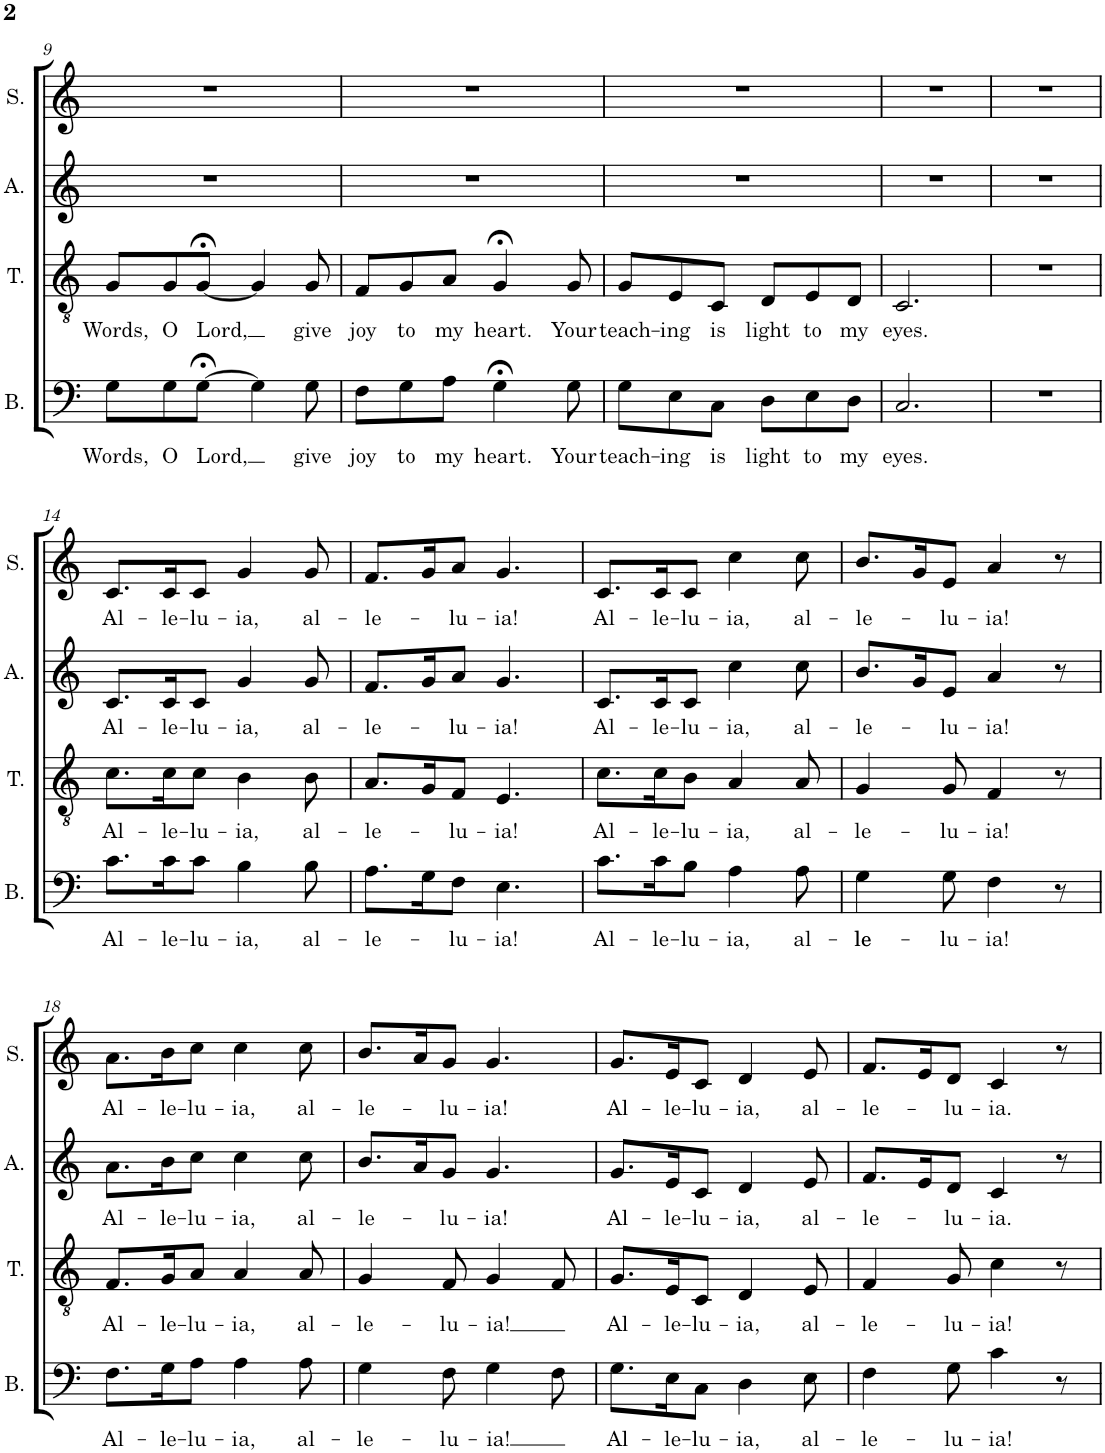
**kern	**text	**kern	**text	**kern	**text	**kern	**text
*part4	*part4	*part3	*part3	*part2	*part2	*part1	*part1
*staff4	*staff4	*staff3	*staff3	*staff2	*staff2	*staff1	*staff1
*I"Bass	*	*I"Tenor	*	*I"Alto	*	*I"Soprano	*
*I'B.	*	*I'T.	*	*I'A.	*	*I'S.	*
!!LO:PB:g=z
*clefF4	*	*clefGv2	*	*clefG2	*	*clefG2	*
*k[]	*	*k[]	*	*k[]	*	*k[]	*
*M6/8	*	*M6/8	*	*M6/8	*	*M6/8	*
=9	=9	=9	=9	=9	=9	=9	=9
!	!LO:LY:b	!	!LO:LY:b	!	!	!	!
8G\L	Words,	8G/L	Words,	2.r	.	2.r	.
!	!LO:LY:b	!	!LO:LY:b	!	!	!	!
8G\	O	8G/	O	.	.	.	.
!	!LO:LY:b	!	!LO:LY:b	!	!	!	!
[8G;<\J	Lord,	[8G;</J	Lord,	.	.	.	.
4G\]	.	4G/]	.	.	.	.	.
!	!LO:LY:b	!	!LO:LY:b	!	!	!	!
8G\	give	8G/	give	.	.	.	.
=10	=10	=10	=10	=10	=10	=10	=10
!	!LO:LY:b	!	!LO:LY:b	!	!	!	!
8F\L	joy	8F/L	joy	2.r	.	2.r	.
!	!LO:LY:b	!	!LO:LY:b	!	!	!	!
8G\	to	8G/	to	.	.	.	.
!	!LO:LY:b	!	!LO:LY:b	!	!	!	!
8A\J	my	8A/J	my	.	.	.	.
!	!LO:LY:b	!	!LO:LY:b	!	!	!	!
4G;<\	heart.	4G;</	heart.	.	.	.	.
!	!LO:LY:b	!	!LO:LY:b	!	!	!	!
8G\	Your	8G/	Your	.	.	.	.
=11	=11	=11	=11	=11	=11	=11	=11
!	!LO:LY:b	!	!LO:LY:b	!	!	!	!
8G\L	teach-	8G/L	teach-	2.r	.	2.r	.
!	!LO:LY:b	!	!LO:LY:b	!	!	!	!
8E\	-ing	8E/	-ing	.	.	.	.
!	!LO:LY:b	!	!LO:LY:b	!	!	!	!
8C\J	is	8C/J	is	.	.	.	.
!	!LO:LY:b	!	!LO:LY:b	!	!	!	!
8D\L	light	8D/L	light	.	.	.	.
!	!LO:LY:b	!	!LO:LY:b	!	!	!	!
8E\	to	8E/	to	.	.	.	.
!	!LO:LY:b	!	!LO:LY:b	!	!	!	!
8D\J	my	8D/J	my	.	.	.	.
=12	=12	=12	=12	=12	=12	=12	=12
!	!LO:LY:b	!	!LO:LY:b	!	!	!	!
2.C/	eyes.	2.C/	eyes.	2.r	.	2.r	.
=13	=13	=13	=13	=13	=13	=13	=13
2.r	.	2.r	.	2.r	.	2.r	.
!!LO:LB:g=z
=14	=14	=14	=14	=14	=14	=14	=14
!	!LO:LY:b	!	!LO:LY:b	!	!LO:LY:b	!	!LO:LY:b
8.c\L	Al-	8.c\L	Al-	8.c/L	Al-	8.c/L	Al-
!	!LO:LY:b	!	!LO:LY:b	!	!LO:LY:b	!	!LO:LY:b
16c\K	-le-	16c\K	-le-	16c/K	-le-	16c/K	-le-
!	!LO:LY:b	!	!LO:LY:b	!	!LO:LY:b	!	!LO:LY:b
8c\J	-lu-	8c\J	-lu-	8c/J	-lu-	8c/J	-lu-
!	!LO:LY:b	!	!LO:LY:b	!	!LO:LY:b	!	!LO:LY:b
4B\	-ia,	4B\	-ia,	4g/	-ia,	4g/	-ia,
!	!LO:LY:b	!	!LO:LY:b	!	!LO:LY:b	!	!LO:LY:b
8B\	al-	8B\	al-	8g/	al-	8g/	al-
=15	=15	=15	=15	=15	=15	=15	=15
!	!LO:LY:b	!	!LO:LY:b	!	!LO:LY:b	!	!LO:LY:b
8.A\L	-le-	8.A/L	-le-	8.f/L	-le-	8.f/L	-le-
16G\K	.	16G/K	.	16g/K	.	16g/K	.
!	!LO:LY:b	!	!LO:LY:b	!	!LO:LY:b	!	!LO:LY:b
8F\J	-lu-	8F/J	-lu-	8a/J	-lu-	8a/J	-lu-
!	!LO:LY:b	!	!LO:LY:b	!	!LO:LY:b	!	!LO:LY:b
4.E\	-ia!	4.E/	-ia!	4.g/	-ia!	4.g/	-ia!
=16	=16	=16	=16	=16	=16	=16	=16
!	!LO:LY:b	!	!LO:LY:b	!	!LO:LY:b	!	!LO:LY:b
8.c\L	Al-	8.c\L	Al-	8.c/L	Al-	8.c/L	Al-
!	!LO:LY:b	!	!LO:LY:b	!	!LO:LY:b	!	!LO:LY:b
16c\K	-le-	16c\K	-le-	16c/K	-le-	16c/K	-le-
!	!LO:LY:b	!	!LO:LY:b	!	!LO:LY:b	!	!LO:LY:b
8B\J	-lu-	8B\J	-lu-	8c/J	-lu-	8c/J	-lu-
!	!LO:LY:b	!	!LO:LY:b	!	!LO:LY:b	!	!LO:LY:b
4A\	-ia,	4A/	-ia,	4cc\	-ia,	4cc\	-ia,
!	!LO:LY:b	!	!LO:LY:b	!	!LO:LY:b	!	!LO:LY:b
8A\	al-	8A/	al-	8cc\	al-	8cc\	al-
=17	=17	=17	=17	=17	=17	=17	=17
!	!LO:LY:b	!	!LO:LY:b	!	!LO:LY:b	!	!LO:LY:b
4G\	-le-	4G/	-le-	8.b/L	-le-	8.b/L	-le-
.	.	.	.	16g/K	.	16g/K	.
!	!LO:LY:b	!	!LO:LY:b	!	!LO:LY:b	!	!LO:LY:b
8G\	lu-	8G/	lu-	8e/J	-lu-	8e/J	-lu-
!	!LO:LY:b	!	!LO:LY:b	!	!LO:LY:b	!	!LO:LY:b
4F\	-ia!	4F/	-ia!	4a/	-ia!	4a/	-ia!
8r	.	8r	.	8r	.	8r	.
!!LO:LB:g=z
=18	=18	=18	=18	=18	=18	=18	=18
!	!LO:LY:b	!	!LO:LY:b	!	!LO:LY:b	!	!LO:LY:b
8.F\L	Al-	8.F/L	Al-	8.a\L	Al-	8.a\L	Al-
!	!LO:LY:b	!	!LO:LY:b	!	!LO:LY:b	!	!LO:LY:b
16G\K	-le-	16G/K	-le-	16b\K	-le-	16b\K	-le-
!	!LO:LY:b	!	!LO:LY:b	!	!LO:LY:b	!	!LO:LY:b
8A\J	-lu-	8A/J	-lu-	8cc\J	-lu-	8cc\J	-lu-
!	!LO:LY:b	!	!LO:LY:b	!	!LO:LY:b	!	!LO:LY:b
4A\	-ia,	4A/	-ia,	4cc\	-ia,	4cc\	-ia,
!	!LO:LY:b	!	!LO:LY:b	!	!LO:LY:b	!	!LO:LY:b
8A\	al-	8A/	al-	8cc\	al-	8cc\	al-
=19	=19	=19	=19	=19	=19	=19	=19
!	!LO:LY:b	!	!LO:LY:b	!	!LO:LY:b	!	!LO:LY:b
4G\	le-	4G/	le-	8.b/L	-le-	8.b/L	-le-
.	.	.	.	16a/K	.	16a/K	.
!	!LO:LY:b	!	!LO:LY:b	!	!LO:LY:b	!	!LO:LY:b
8F\	-lu-	8F/	-lu-	8g/J	-lu-	8g/J	-lu-
!	!LO:LY:b	!	!LO:LY:b	!	!LO:LY:b	!	!LO:LY:b
4G\	-ia!	4G/	-ia!	4.g/	-ia!	4.g/	-ia!
8F\	.	8F/	.	.	.	.	.
=20	=20	=20	=20	=20	=20	=20	=20
!	!LO:LY:b	!	!LO:LY:b	!	!LO:LY:b	!	!LO:LY:b
8.G\L	Al-	8.G/L	Al-	8.g/L	Al-	8.g/L	Al-
!	!LO:LY:b	!	!LO:LY:b	!	!LO:LY:b	!	!LO:LY:b
16E\K	-le-	16E/K	-le-	16e/K	-le-	16e/K	-le-
!	!LO:LY:b	!	!LO:LY:b	!	!LO:LY:b	!	!LO:LY:b
8C\J	-lu-	8C/J	-lu-	8c/J	-lu-	8c/J	-lu-
!	!LO:LY:b	!	!LO:LY:b	!	!LO:LY:b	!	!LO:LY:b
4D\	-ia,	4D/	-ia,	4d/	-ia,	4d/	-ia,
!	!LO:LY:b	!	!LO:LY:b	!	!LO:LY:b	!	!LO:LY:b
8E\	al-	8E/	al-	8e/	al-	8e/	al-
=21	=21	=21	=21	=21	=21	=21	=21
!	!LO:LY:b	!	!LO:LY:b	!	!LO:LY:b	!	!LO:LY:b
4F\	-le-	4F/	-le-	8.f/L	-le-	8.f/L	-le-
.	.	.	.	16e/K	.	16e/K	.
!	!LO:LY:b	!	!LO:LY:b	!	!LO:LY:b	!	!LO:LY:b
8G\	-lu-	8G/	-lu-	8d/J	-lu-	8d/J	-lu-
!	!LO:LY:b	!	!LO:LY:b	!	!LO:LY:b	!	!LO:LY:b
4c\	-ia!	4c\	-ia!	4c/	-ia.	4c/	-ia.
8r	.	8r	.	8r	.	8r	.
=	=	=	=	=	=	=	=
*-	*-	*-	*-	*-	*-	*-	*-
